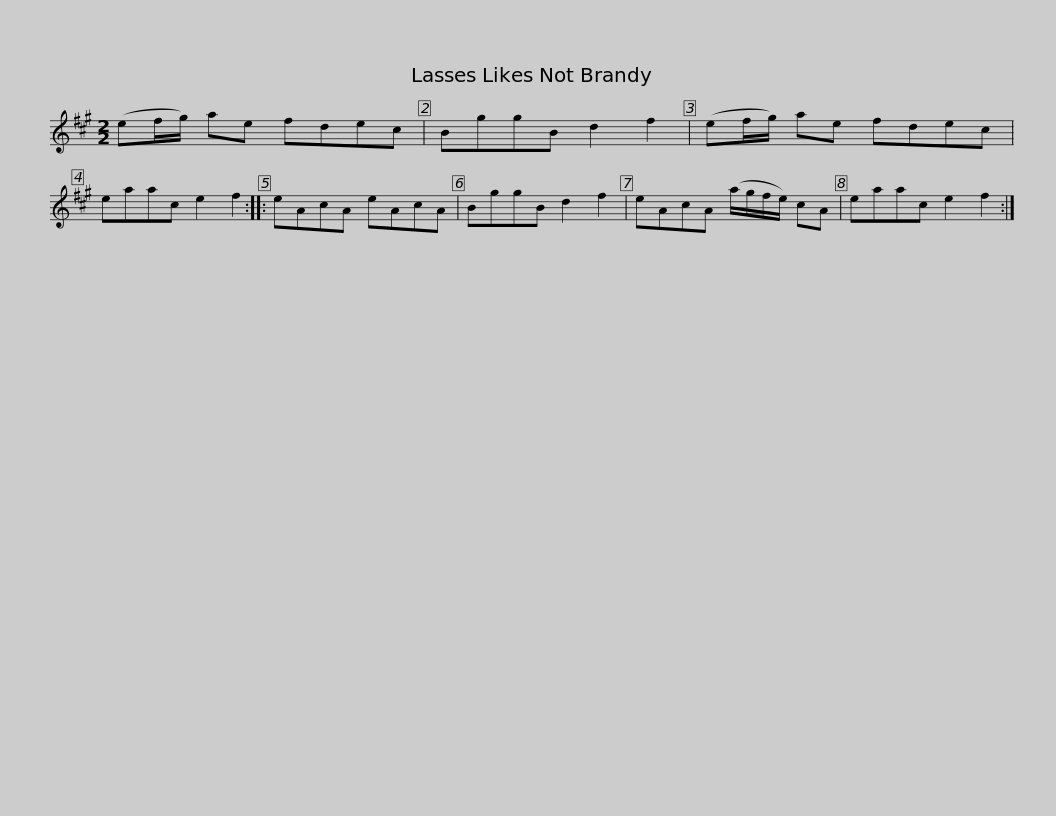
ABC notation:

X:1
L:1/8
M:2/2
I:linebreak $
K:A
V:1 treble
V:1
 (ef/g/) ae fdec | BggB d2 f2 | (ef/g/) ae fdec | eaac e2 f2 :: eAcA eAcA |$ %5
 BggB d2 f2 | eAcA (a/g/f/e/) cA | eaac e2 f2 :| %8
